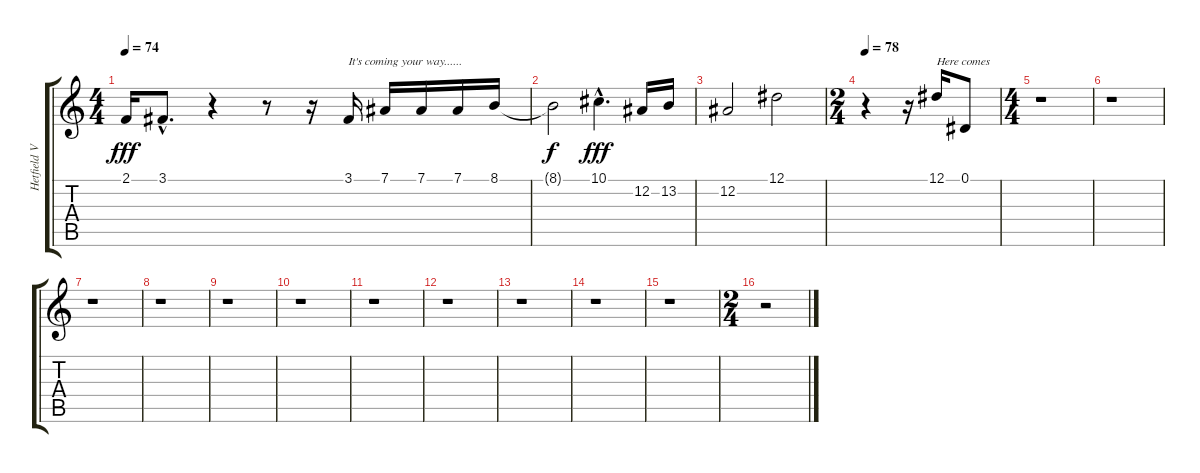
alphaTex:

\track ("Hetfield Voice" "Hetfield V") {instrument englishhorn}
\staff {score tabs}
\tuning (Eb4 Bb3 Gb3 Db3 Ab2 Eb2) {hide}
\ts (4 4)
\tempo 74
\clef g2
\ks c
2.1.16{dy fff instrument shanai} 3.1{hac}.8{d} r.4 r.8 r.16 3.1.16{txt "It's coming your way......"} 7.1.16 7.1.16 7.1.16 8.1.16 |
8.1{t}.2{dy f instrument shanai} 10.1{hac}.4{d dy fff} 12.2.16 13.2.16 |
12.2.2{instrument shanai} 12.1.2 |
\ts (2 4)
\tempo 78
r.4{instrument englishhorn} r.16 12.1.16{txt "Here comes"} 0.1.8 |
\ts (4 4)
r.1 |
r.1 |
r.1 |
r.1 |
r.1 |
r.1 |
r.1 |
r.1 |
r.1 |
r.1 |
r.1 |
\ts (2 4)
r.2
